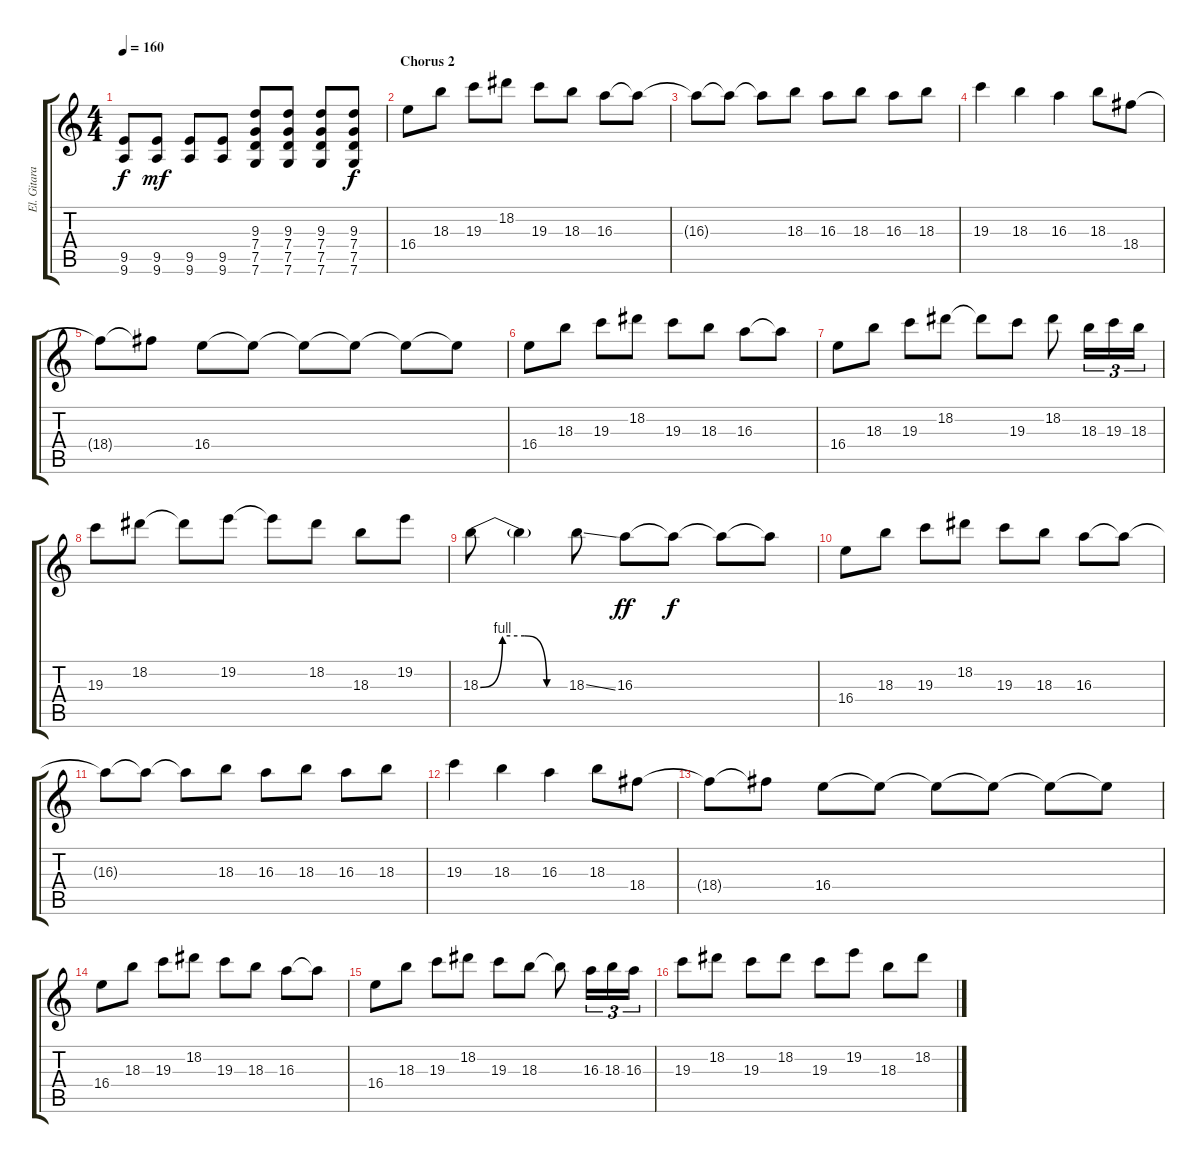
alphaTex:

\track ("El. Gitara 2" "El. Gitara") {instrument overdrivenguitar}
\staff {score tabs}
\tuning (D4 A3 F3 C3 G2 C2) {hide}
\ts (4 4)
\tempo 160
\clef g2
\ks c
(9.5{t} 9.6{t}).8{dy f} (9.5 9.6).8{dy mf} (9.5 9.6).8 (9.5 9.6).8 (9.3 7.4 7.5 7.6).8{volume 12 balance 0 instrument overdrivenguitar} (9.3 7.4 7.5 7.6).8 (9.3 7.4 7.5 7.6).8 (9.3 7.4 7.5 7.6).8{dy f} |
\section ("" "Chorus 2")
16.4.8 18.3.8 19.3.8 18.2.8 19.3.8 18.3.8 16.3.8 16.3{t}.8 |
16.3{t}.8 16.3{t}.8 16.3{t}.8 18.3.8 16.3.8 18.3.8 16.3.8 18.3.8 |
19.3.4 18.3.4 16.3.4 18.3.8 18.4.8 |
18.4{t}.8 18.4{t}.8 16.4.8 16.4{t}.8 16.4{t}.8 16.4{t}.8 16.4{t}.8 16.4{t}.8 |
16.4.8 18.3.8 19.3.8 18.2.8 19.3.8 18.3.8 16.3.8 16.3{t}.8 |
16.4.8 18.3.8 19.3.8 18.2.8 18.2{t}.8 19.3.8 18.2.8 18.3.16{tu (3 2)} 19.3.16{tu (3 2)} 18.3.16{tu (3 2)} |
19.3.8 18.2.8 18.2{t}.8 19.2.8 19.2{t}.8 18.2.8 18.3.8 19.2.8 |
18.3{be (custom 0 0 15 4 30 4 45 0 60 0)}.8 18.3{t}.4 18.3{ss}.8 16.3.8{dy ff} 16.3{t}.8{dy f} 16.3{t}.8 16.3{t}.8 |
16.4.8 18.3.8 19.3.8 18.2.8 19.3.8 18.3.8 16.3.8 16.3{t}.8 |
16.3{t}.8 16.3{t}.8 16.3{t}.8 18.3.8 16.3.8 18.3.8 16.3.8 18.3.8 |
19.3.4 18.3.4 16.3.4 18.3.8 18.4.8 |
18.4{t}.8 18.4{t}.8 16.4.8 16.4{t}.8 16.4{t}.8 16.4{t}.8 16.4{t}.8 16.4{t}.8 |
16.4.8 18.3.8 19.3.8 18.2.8 19.3.8 18.3.8 16.3.8 16.3{t}.8 |
16.4.8 18.3.8 19.3.8 18.2.8 19.3.8 18.3.8 18.3{t}.8 16.3.16{tu (3 2)} 18.3.16{tu (3 2)} 16.3.16{tu (3 2)} |
19.3.8 18.2.8 19.3.8 18.2.8 19.3.8 19.2.8 18.3.8 18.2.8
